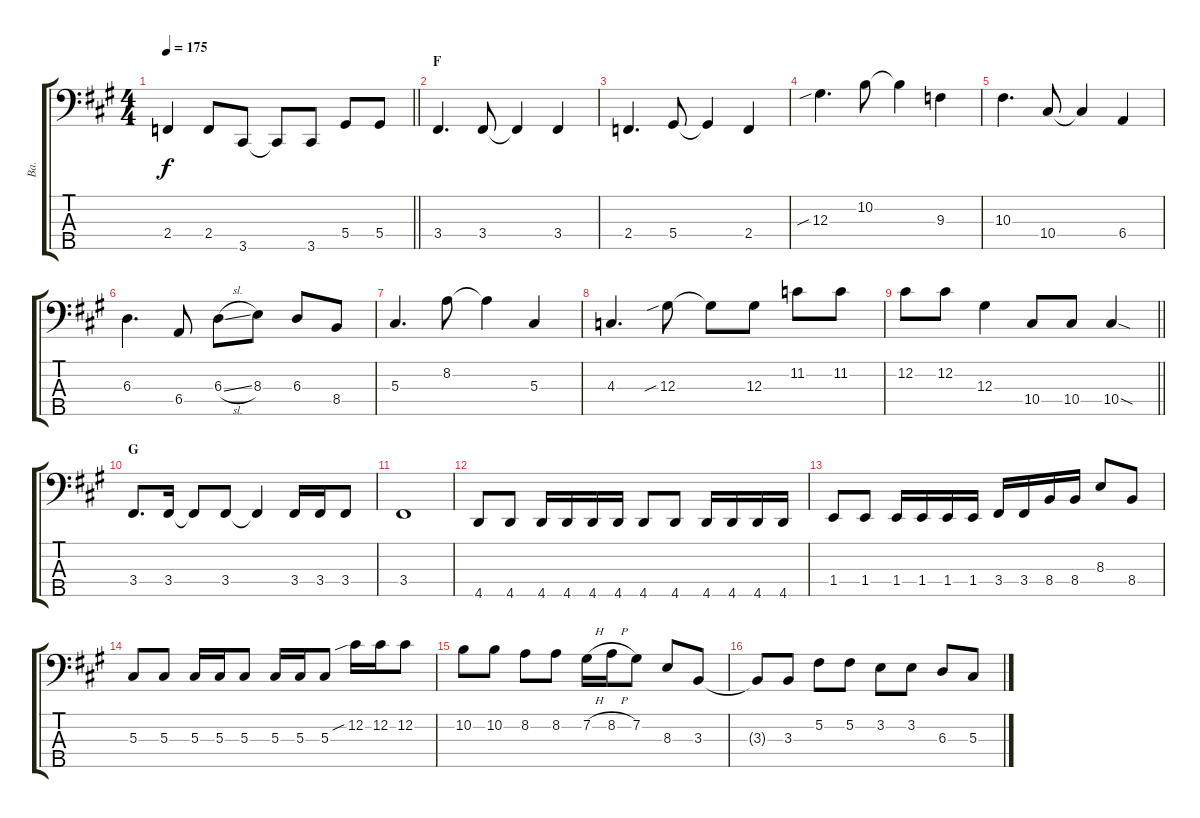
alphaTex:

\track ("Ba." "Ba.") {instrument electricbasspick}
\staff {score tabs}
\tuning (Gb2 Db2 Ab1 Eb1 Bb0) {hide}
\ts (4 4)
\tempo 175
\clef f4
\barLineRight lightlight
\ks f#minor
2.4.4{dy f} 2.4.8 3.5.8 3.5{t}.8 3.5.8 5.4.8 5.4.8 |
\section ("" "F")
3.4.4{d} 3.4.8 3.4{t}.4 3.4.4 |
2.4.4{d} 5.4.8 5.4{t}.4 2.4.4 |
12.3{sib}.4{d} 10.2.8 10.2{t}.4 9.3.4 |
10.3.4{d} 10.4.8 10.4{t}.4 6.4.4 |
6.3.4{d} 6.4.8 6.3{sl}.8 8.3.8 6.3.8 8.4.8 |
5.3.4{d} 8.2.8 8.2{t}.4 5.3.4 |
4.3.4{d} 12.3{sib}.8 12.3{t}.8 12.3.8 11.2.8 11.2.8 |
\barLineRight lightlight
12.2.8 12.2.8 12.3.4 10.4.8 10.4.8 10.4{sod}.4 |
\section ("" "G")
3.4.8{d} 3.4.16 3.4{t}.8 3.4.8 3.4{t}.4 3.4.16 3.4.16 3.4.8 |
3.4.1 |
4.5.8 4.5.8 4.5.16 4.5.16 4.5.16 4.5.16 4.5.8 4.5.8 4.5.16 4.5.16 4.5.16 4.5.16 |
1.4.8 1.4.8 1.4.16 1.4.16 1.4.16 1.4.16 3.4.16 3.4.16 8.4.16 8.4.16 8.3.8 8.4.8 |
5.3.8 5.3.8 5.3.16 5.3.16 5.3.8 5.3.16 5.3.16 5.3.8 12.2{sib}.16 12.2.16 12.2.8 |
10.2.8 10.2.8 8.2.8 8.2.8 7.2{h}.16 8.2{h}.16 7.2.8 8.3.8 3.3.8 |
3.3{t}.8 3.3.8 5.2.8 5.2.8 3.2.8 3.2.8 6.3.8 5.3.8
